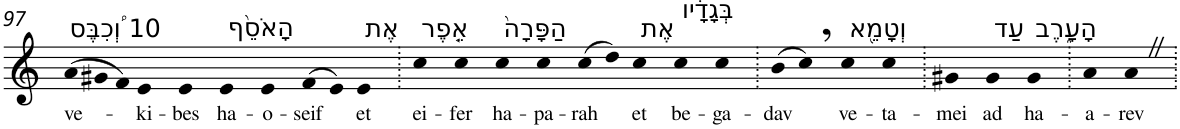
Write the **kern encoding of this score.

**kern	**text
*part1	*part1
*staff1	*staff1
*I"Piano	*
*I'Pno	*
!!LO:PB:g=z
*clefG2	*
*k[]	*
*Xtuplet	*
=97	=97
!LO:TX:a:t=10 וְ֠כִבֶּס	!
!	!LO:LY:b
(>12a	ve-
12g#X	.
12f)	.
!	!LO:LY:b
4e	-ki-
!	!LO:LY:b
4e	-bes
!LO:TX:a:t=הָאֹסֵ֨ף	!
!	!LO:LY:b
4e	ha-
!	!LO:LY:b
4e	-o-
!	!LO:LY:b
(>8f	-seif
8e)	.
!LO:TX:a:t=אֶת	!
!	!LO:LY:b
4e	et
=98.	=98.
!LO:TX:a:t=אֵ֤פֶר	!
!	!LO:LY:b
4cc	ei-
!	!LO:LY:b
4cc	-fer
!LO:TX:a:t=הַפָּרָה֙	!
!	!LO:LY:b
4cc	ha-
!	!LO:LY:b
4cc	-pa-
!	!LO:LY:b
(>8cc	-rah
8dd)	.
!LO:TX:a:t=אֶת	!
!	!LO:LY:b
4cc	et
!LO:TX:a:t=בְּגָדָ֔יו	!
!	!LO:LY:b
4cc	be-
!	!LO:LY:b
4cc	-ga-
=99.	=99.
!	!LO:LY:b
(>8b	-dav
8cc,)	.
!LO:TX:a:t=וְטָמֵ֖א	!
!	!LO:LY:b
4cc	ve-
!	!LO:LY:b
4cc	-ta-
=100.	=100.
!	!LO:LY:b
4g#X	-mei
!LO:TX:a:t=עַד	!
!	!LO:LY:b
4g#	ad
!LO:TX:a:t=הָעָ֑רֶב	!
!	!LO:LY:b
4g#	ha-
=101.	=101.
!	!LO:LY:b
4a	-a-
!	!LO:LY:b
4aZ	-rev
=.	=.
*-	*-
